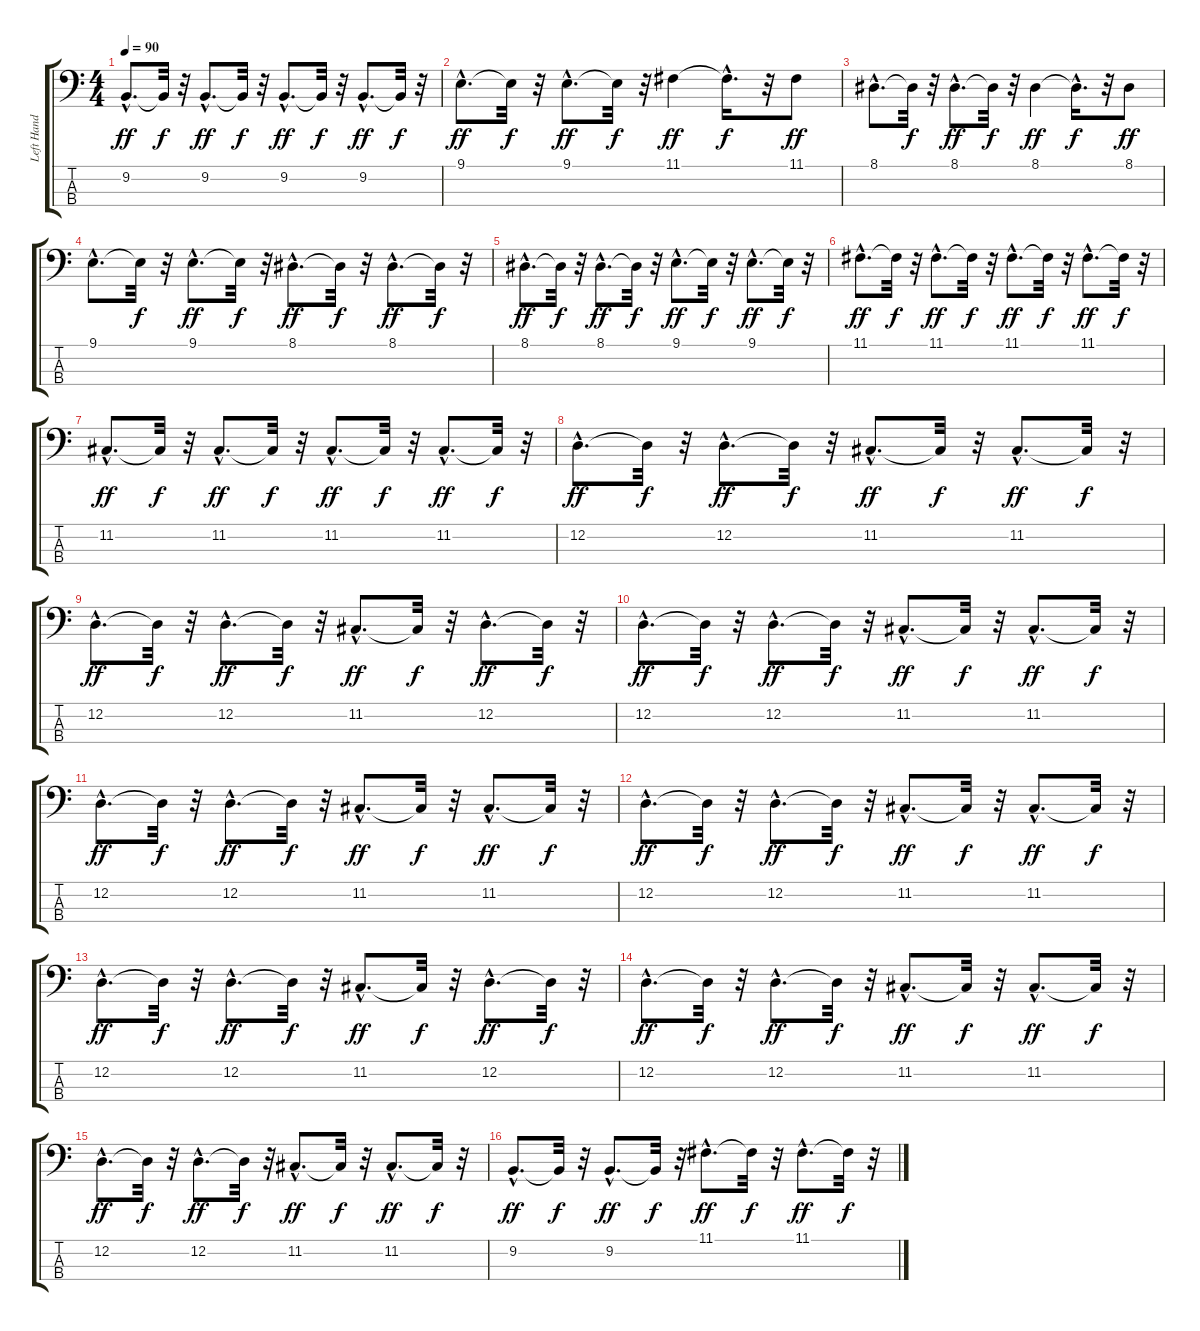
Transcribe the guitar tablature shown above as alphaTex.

\track ("Left Hand" "Left Hand") {instrument acousticgrandpiano}
\staff {score tabs}
\tuning (G2 D2 A1 E1) {hide}
\ts (4 4)
\tempo 90
\clef f4
\ks c
9.2{hac}.8{d dy ff} 9.2{t}.32{dy f} r.32 9.2{hac}.8{d dy ff} 9.2{t}.32{dy f} r.32 9.2{hac}.8{d dy ff} 9.2{t}.32{dy f} r.32 9.2{hac}.8{d dy ff} 9.2{t}.32{dy f} r.32 |
9.1{hac}.8{d dy ff} 9.1{t}.32{dy f} r.32 9.1{hac}.8{d dy ff} 9.1{t}.32{dy f} r.32 11.1.4{dy ff} 11.1{hac t}.16{d dy f} r.32 11.1.8{dy ff} |
8.1{hac}.8{d} 8.1{t}.32{dy f} r.32 8.1{hac}.8{d dy ff} 8.1{t}.32{dy f} r.32 8.1.4{dy ff} 8.1{hac t}.16{d dy f} r.32 8.1.8{dy ff} |
9.1{hac}.8{d} 9.1{t}.32{dy f} r.32 9.1{hac}.8{d dy ff} 9.1{t}.32{dy f} r.32 8.1{hac}.8{d dy ff} 8.1{t}.32{dy f} r.32 8.1{hac}.8{d dy ff} 8.1{t}.32{dy f} r.32 |
8.1{hac}.8{d dy ff} 8.1{t}.32{dy f} r.32 8.1{hac}.8{d dy ff} 8.1{t}.32{dy f} r.32 9.1{hac}.8{d dy ff} 9.1{t}.32{dy f} r.32 9.1{hac}.8{d dy ff} 9.1{t}.32{dy f} r.32 |
11.1{hac}.8{d dy ff} 11.1{t}.32{dy f} r.32 11.1{hac}.8{d dy ff} 11.1{t}.32{dy f} r.32 11.1{hac}.8{d dy ff} 11.1{t}.32{dy f} r.32 11.1{hac}.8{d dy ff} 11.1{t}.32{dy f} r.32 |
11.2{hac}.8{d dy ff} 11.2{t}.32{dy f} r.32 11.2{hac}.8{d dy ff} 11.2{t}.32{dy f} r.32 11.2{hac}.8{d dy ff} 11.2{t}.32{dy f} r.32 11.2{hac}.8{d dy ff} 11.2{t}.32{dy f} r.32 |
12.2{hac}.8{d dy ff} 12.2{t}.32{dy f} r.32 12.2{hac}.8{d dy ff} 12.2{t}.32{dy f} r.32 11.2{hac}.8{d dy ff} 11.2{t}.32{dy f} r.32 11.2{hac}.8{d dy ff} 11.2{t}.32{dy f} r.32 |
12.2{hac}.8{d dy ff} 12.2{t}.32{dy f} r.32 12.2{hac}.8{d dy ff} 12.2{t}.32{dy f} r.32 11.2{hac}.8{d dy ff} 11.2{t}.32{dy f} r.32 12.2{hac}.8{d dy ff} 12.2{t}.32{dy f} r.32 |
12.2{hac}.8{d dy ff} 12.2{t}.32{dy f} r.32 12.2{hac}.8{d dy ff} 12.2{t}.32{dy f} r.32 11.2{hac}.8{d dy ff} 11.2{t}.32{dy f} r.32 11.2{hac}.8{d dy ff} 11.2{t}.32{dy f} r.32 |
12.2{hac}.8{d dy ff} 12.2{t}.32{dy f} r.32 12.2{hac}.8{d dy ff} 12.2{t}.32{dy f} r.32 11.2{hac}.8{d dy ff} 11.2{t}.32{dy f} r.32 11.2{hac}.8{d dy ff} 11.2{t}.32{dy f} r.32 |
12.2{hac}.8{d dy ff} 12.2{t}.32{dy f} r.32 12.2{hac}.8{d dy ff} 12.2{t}.32{dy f} r.32 11.2{hac}.8{d dy ff} 11.2{t}.32{dy f} r.32 11.2{hac}.8{d dy ff} 11.2{t}.32{dy f} r.32 |
12.2{hac}.8{d dy ff} 12.2{t}.32{dy f} r.32 12.2{hac}.8{d dy ff} 12.2{t}.32{dy f} r.32 11.2{hac}.8{d dy ff} 11.2{t}.32{dy f} r.32 12.2{hac}.8{d dy ff} 12.2{t}.32{dy f} r.32 |
12.2{hac}.8{d dy ff} 12.2{t}.32{dy f} r.32 12.2{hac}.8{d dy ff} 12.2{t}.32{dy f} r.32 11.2{hac}.8{d dy ff} 11.2{t}.32{dy f} r.32 11.2{hac}.8{d dy ff} 11.2{t}.32{dy f} r.32 |
12.2{hac}.8{d dy ff} 12.2{t}.32{dy f} r.32 12.2{hac}.8{d dy ff} 12.2{t}.32{dy f} r.32 11.2{hac}.8{d dy ff} 11.2{t}.32{dy f} r.32 11.2{hac}.8{d dy ff} 11.2{t}.32{dy f} r.32 |
9.2{hac}.8{d dy ff} 9.2{t}.32{dy f} r.32 9.2{hac}.8{d dy ff} 9.2{t}.32{dy f} r.32 11.1{hac}.8{d dy ff} 11.1{t}.32{dy f} r.32 11.1{hac}.8{d dy ff} 11.1{t}.32{dy f} r.32
